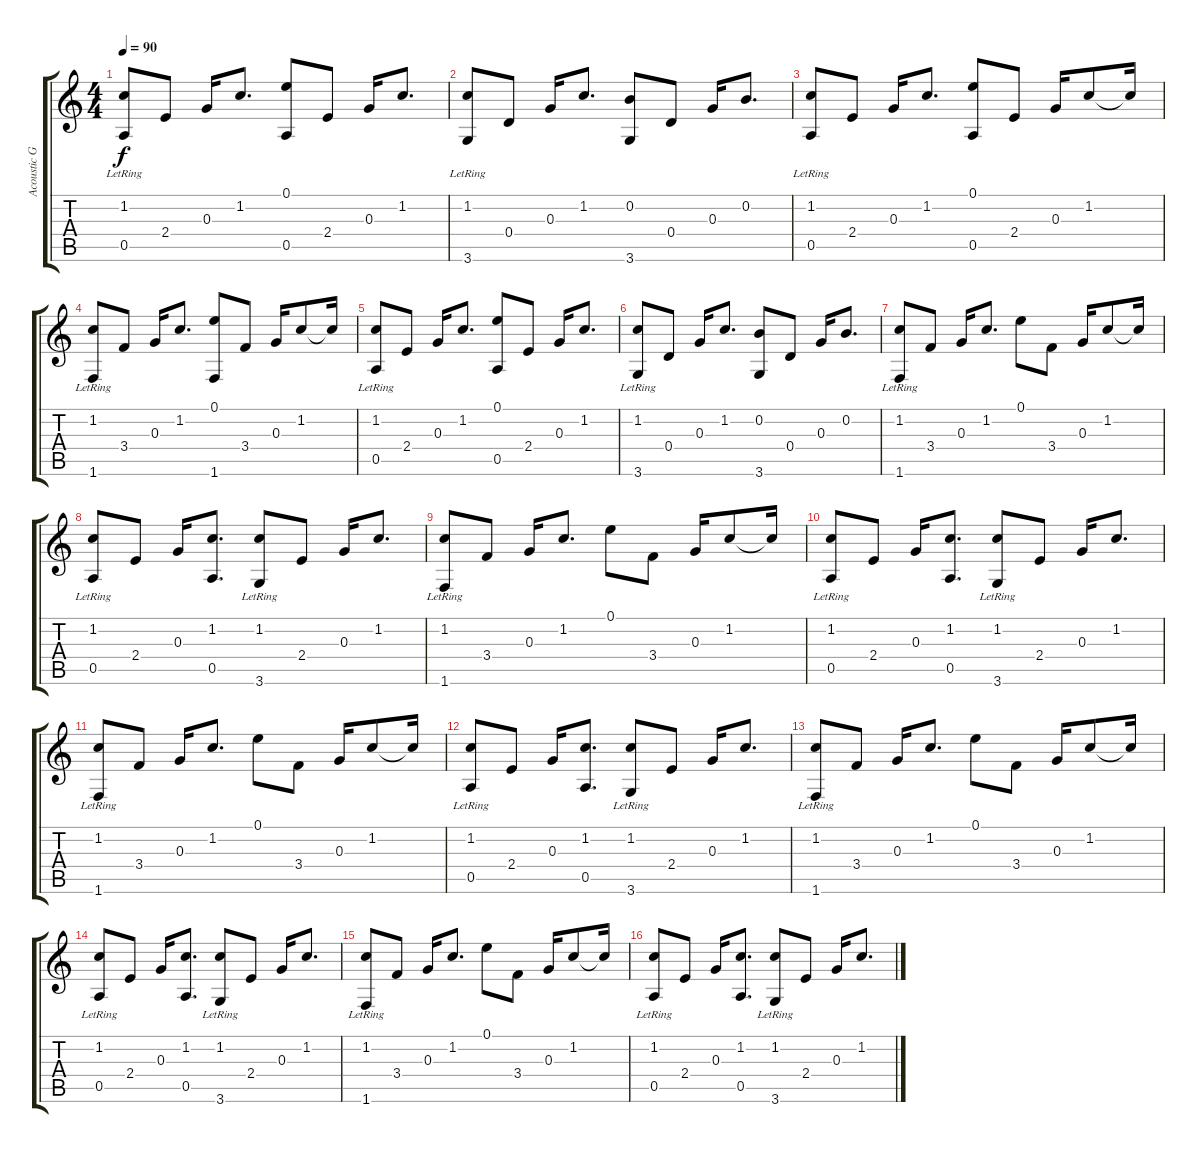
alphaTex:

\track ("Acoustic Guitar" "Acoustic G") {instrument acousticguitarnylon}
\staff {score tabs}
\tuning (E4 B3 G3 D3 A2 E2) {hide}
\ts (4 4)
\tempo 90
\clef g2
\ks c
(1.2 0.5{lr}).8{dy f} 2.4.8 0.3.16 1.2.8{d} (0.1 0.5).8 2.4.8 0.3.16 1.2.8{d} |
(1.2 3.6{lr}).8 0.4.8 0.3.16 1.2.8{d} (0.2 3.6).8 0.4.8 0.3.16 0.2.8{d} |
(1.2 0.5{lr}).8 2.4.8 0.3.16 1.2.8{d} (0.1 0.5).8 2.4.8 0.3.16 1.2.8 1.2{t}.16 |
(1.2 1.6{lr}).8 3.4.8 0.3.16 1.2.8{d} (0.1 1.6).8 3.4.8 0.3.16 1.2.8 1.2{t}.16 |
(1.2 0.5{lr}).8 2.4.8 0.3.16 1.2.8{d} (0.1 0.5).8 2.4.8 0.3.16 1.2.8{d} |
(1.2 3.6{lr}).8 0.4.8 0.3.16 1.2.8{d} (0.2 3.6).8 0.4.8 0.3.16 0.2.8{d} |
(1.2 1.6{lr}).8 3.4.8 0.3.16 1.2.8{d} 0.1.8 3.4.8 0.3.16 1.2.8 1.2{t}.16 |
(1.2 0.5{lr}).8 2.4.8 0.3.16 (1.2 0.5).8{d} (1.2 3.6{lr}).8 2.4.8 0.3.16 1.2.8{d} |
(1.2 1.6{lr}).8 3.4.8 0.3.16 1.2.8{d} 0.1.8 3.4.8 0.3.16 1.2.8 1.2{t}.16 |
(1.2 0.5{lr}).8 2.4.8 0.3.16 (1.2 0.5).8{d} (1.2 3.6{lr}).8 2.4.8 0.3.16 1.2.8{d} |
(1.2 1.6{lr}).8 3.4.8 0.3.16 1.2.8{d} 0.1.8 3.4.8 0.3.16 1.2.8 1.2{t}.16 |
(1.2 0.5{lr}).8 2.4.8 0.3.16 (1.2 0.5).8{d} (1.2 3.6{lr}).8 2.4.8 0.3.16 1.2.8{d} |
(1.2 1.6{lr}).8 3.4.8 0.3.16 1.2.8{d} 0.1.8 3.4.8 0.3.16 1.2.8 1.2{t}.16 |
(1.2 0.5{lr}).8 2.4.8 0.3.16 (1.2 0.5).8{d} (1.2 3.6{lr}).8 2.4.8 0.3.16 1.2.8{d} |
(1.2 1.6{lr}).8 3.4.8 0.3.16 1.2.8{d} 0.1.8 3.4.8 0.3.16 1.2.8 1.2{t}.16 |
(1.2 0.5{lr}).8 2.4.8 0.3.16 (1.2 0.5).8{d} (1.2 3.6{lr}).8 2.4.8 0.3.16 1.2.8{d}
